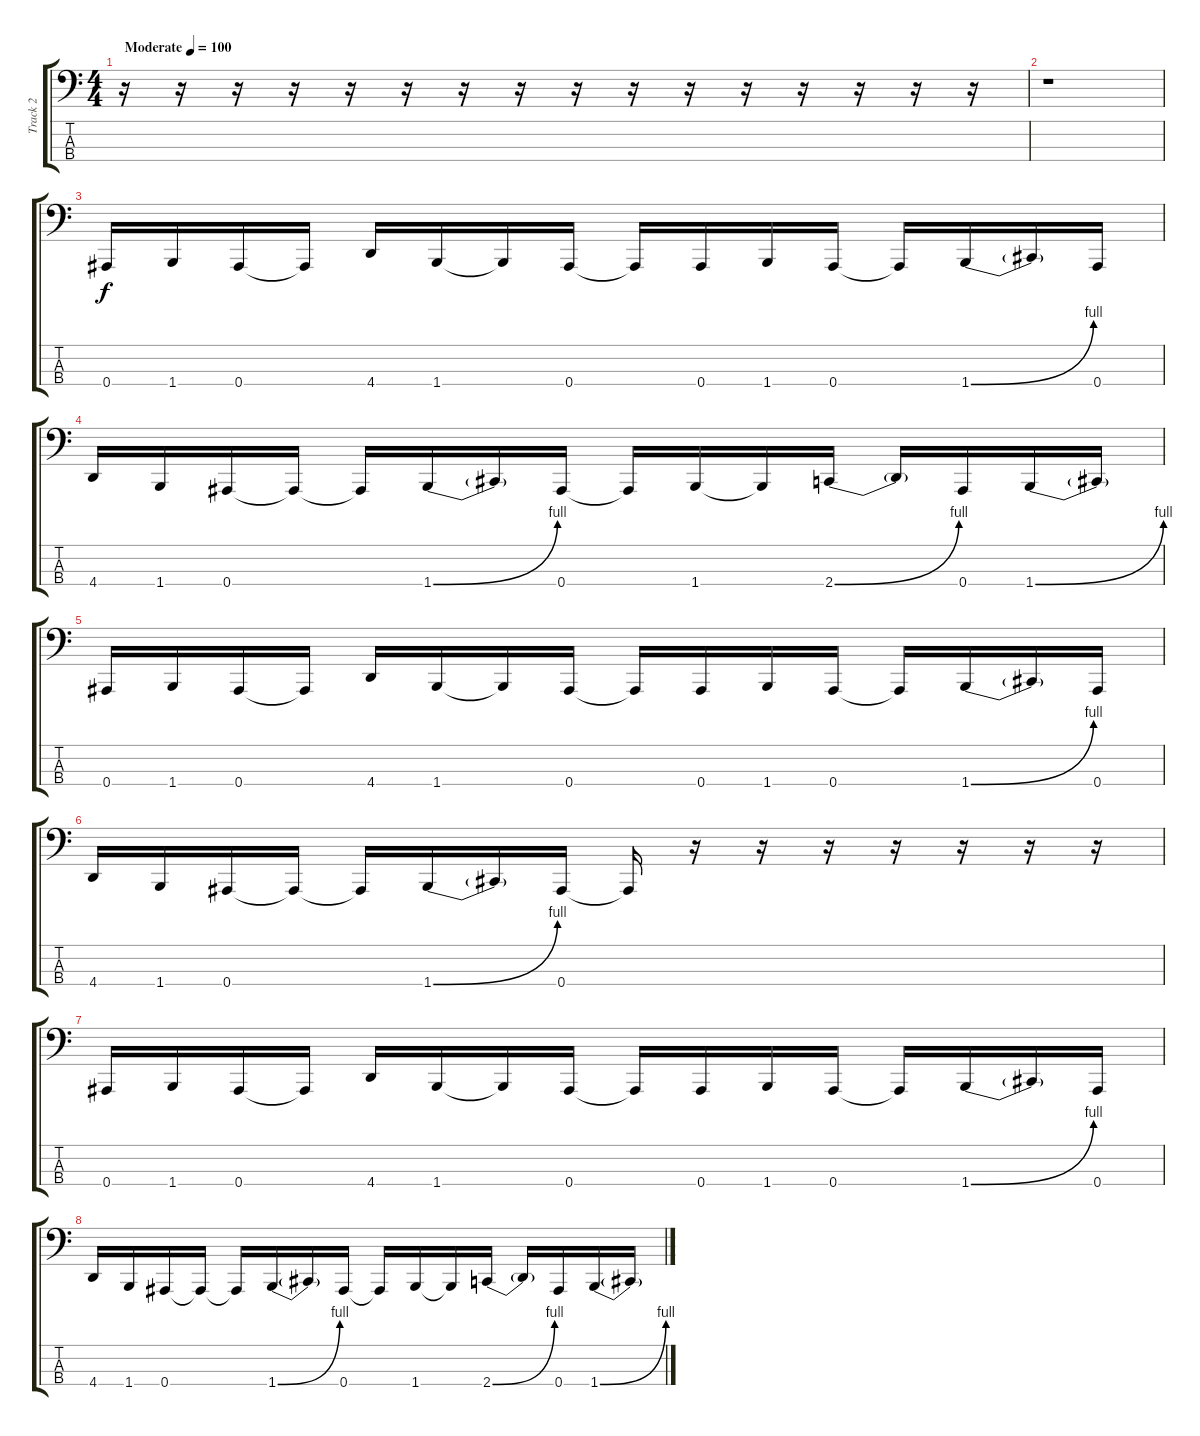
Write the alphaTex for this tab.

\track ("Track 2" "Track 2") {instrument electricbasspick}
\staff {score tabs}
\tuning (Eb2 Bb1 F1 Bb0) {hide}
\ts (4 4)
\tempo (100 "Moderate")
\clef f4
\ks c
r.16{dy f instrument electricbasspick} r.16 r.16 r.16 r.16 r.16 r.16 r.16 r.16 r.16 r.16 r.16 r.16 r.16 r.16 r.16 |
r.1 |
0.4.16 1.4.16 0.4.16 0.4{t}.16 4.4.16 1.4.16 1.4{t}.16 0.4.16 0.4{t}.16 0.4.16 1.4.16 0.4.16 0.4{t}.16 1.4{be (bend 0 0 60 4)}.16 1.4{t}.16 0.4.16 |
4.4.16 1.4.16 0.4.16 0.4{t}.16 0.4{t}.16 1.4{be (bend 0 0 60 4)}.16 1.4{t}.16 0.4.16 0.4{t}.16 1.4.16 1.4{t}.16 2.4{be (bend 0 0 60 4)}.16 2.4{t}.16 0.4.16 1.4{be (bend 0 0 60 4)}.16 1.4{t}.16 |
0.4.16 1.4.16 0.4.16 0.4{t}.16 4.4.16 1.4.16 1.4{t}.16 0.4.16 0.4{t}.16 0.4.16 1.4.16 0.4.16 0.4{t}.16 1.4{be (bend 0 0 60 4)}.16 1.4{t}.16 0.4.16 |
4.4.16 1.4.16 0.4.16 0.4{t}.16 0.4{t}.16 1.4{be (bend 0 0 60 4)}.16 1.4{t}.16 0.4.16 0.4{t}.16 r.16 r.16 r.16 r.16 r.16 r.16 r.16 |
0.4.16 1.4.16 0.4.16 0.4{t}.16 4.4.16 1.4.16 1.4{t}.16 0.4.16 0.4{t}.16 0.4.16 1.4.16 0.4.16 0.4{t}.16 1.4{be (bend 0 0 60 4)}.16 1.4{t}.16 0.4.16 |
4.4.16 1.4.16 0.4.16 0.4{t}.16 0.4{t}.16 1.4{be (bend 0 0 60 4)}.16 1.4{t}.16 0.4.16 0.4{t}.16 1.4.16 1.4{t}.16 2.4{be (bend 0 0 60 4)}.16 2.4{t}.16 0.4.16 1.4{be (bend 0 0 60 4)}.16 1.4{t}.16
